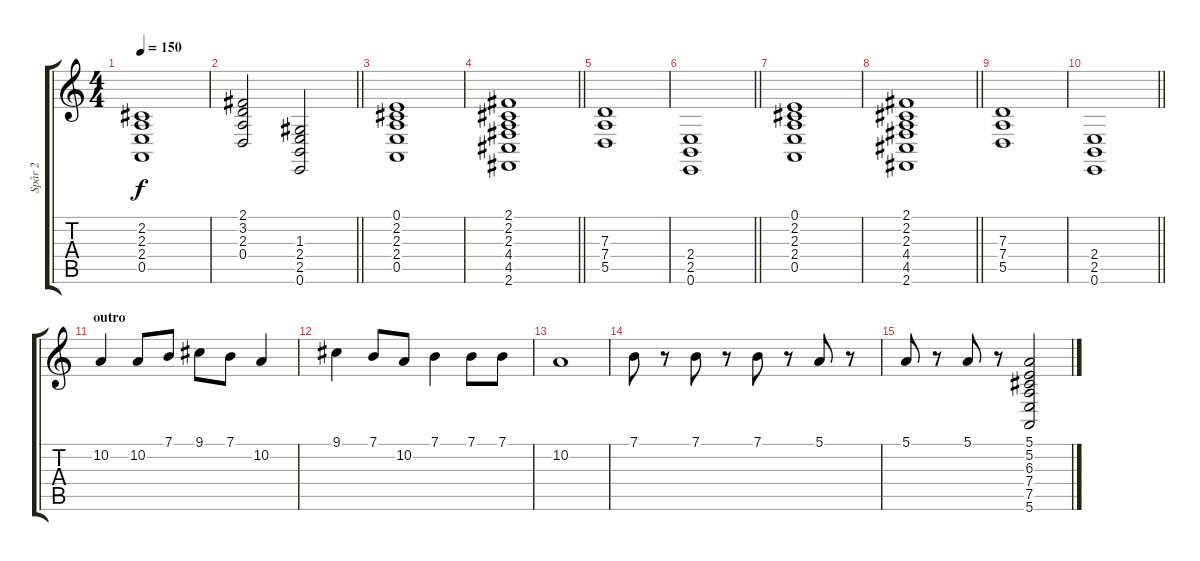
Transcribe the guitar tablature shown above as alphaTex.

\track ("Spår 2" "Spår 2") {instrument drawbarorgan}
\staff {score tabs}
\tuning (E4 B3 G3 D3 A2 E2) {hide}
\ts (4 4)
\tempo 150
\clef g2
\ks c
(2.2 2.3 2.4 0.5).1{dy f} |
\barLineRight lightlight
(2.1 3.2 2.3 0.4).2 (1.3 2.4 2.5 0.6).2 |
(0.1 2.2 2.3 2.4 0.5).1 |
\barLineRight lightlight
(2.1 2.2 2.3 4.4 4.5 2.6).1 |
(7.3 7.4 5.5).1 |
\barLineRight lightlight
(2.4 2.5 0.6).1 |
(0.1 2.2 2.3 2.4 0.5).1 |
\barLineRight lightlight
(2.1 2.2 2.3 4.4 4.5 2.6).1 |
(7.3 7.4 5.5).1 |
\barLineRight lightlight
(2.4 2.5 0.6).1 |
\section ("" "outro")
10.2.4 10.2.8 7.1.8 9.1.8 7.1.8 10.2.4 |
9.1.4 7.1.8 10.2.8 7.1.4 7.1.8 7.1.8 |
10.2.1 |
7.1.8 r.8 7.1.8 r.8 7.1.8 r.8 5.1.8 r.8 |
5.1.8 r.8 5.1.8 r.8 (5.1 5.2 6.3 7.4 7.5 5.6).2
